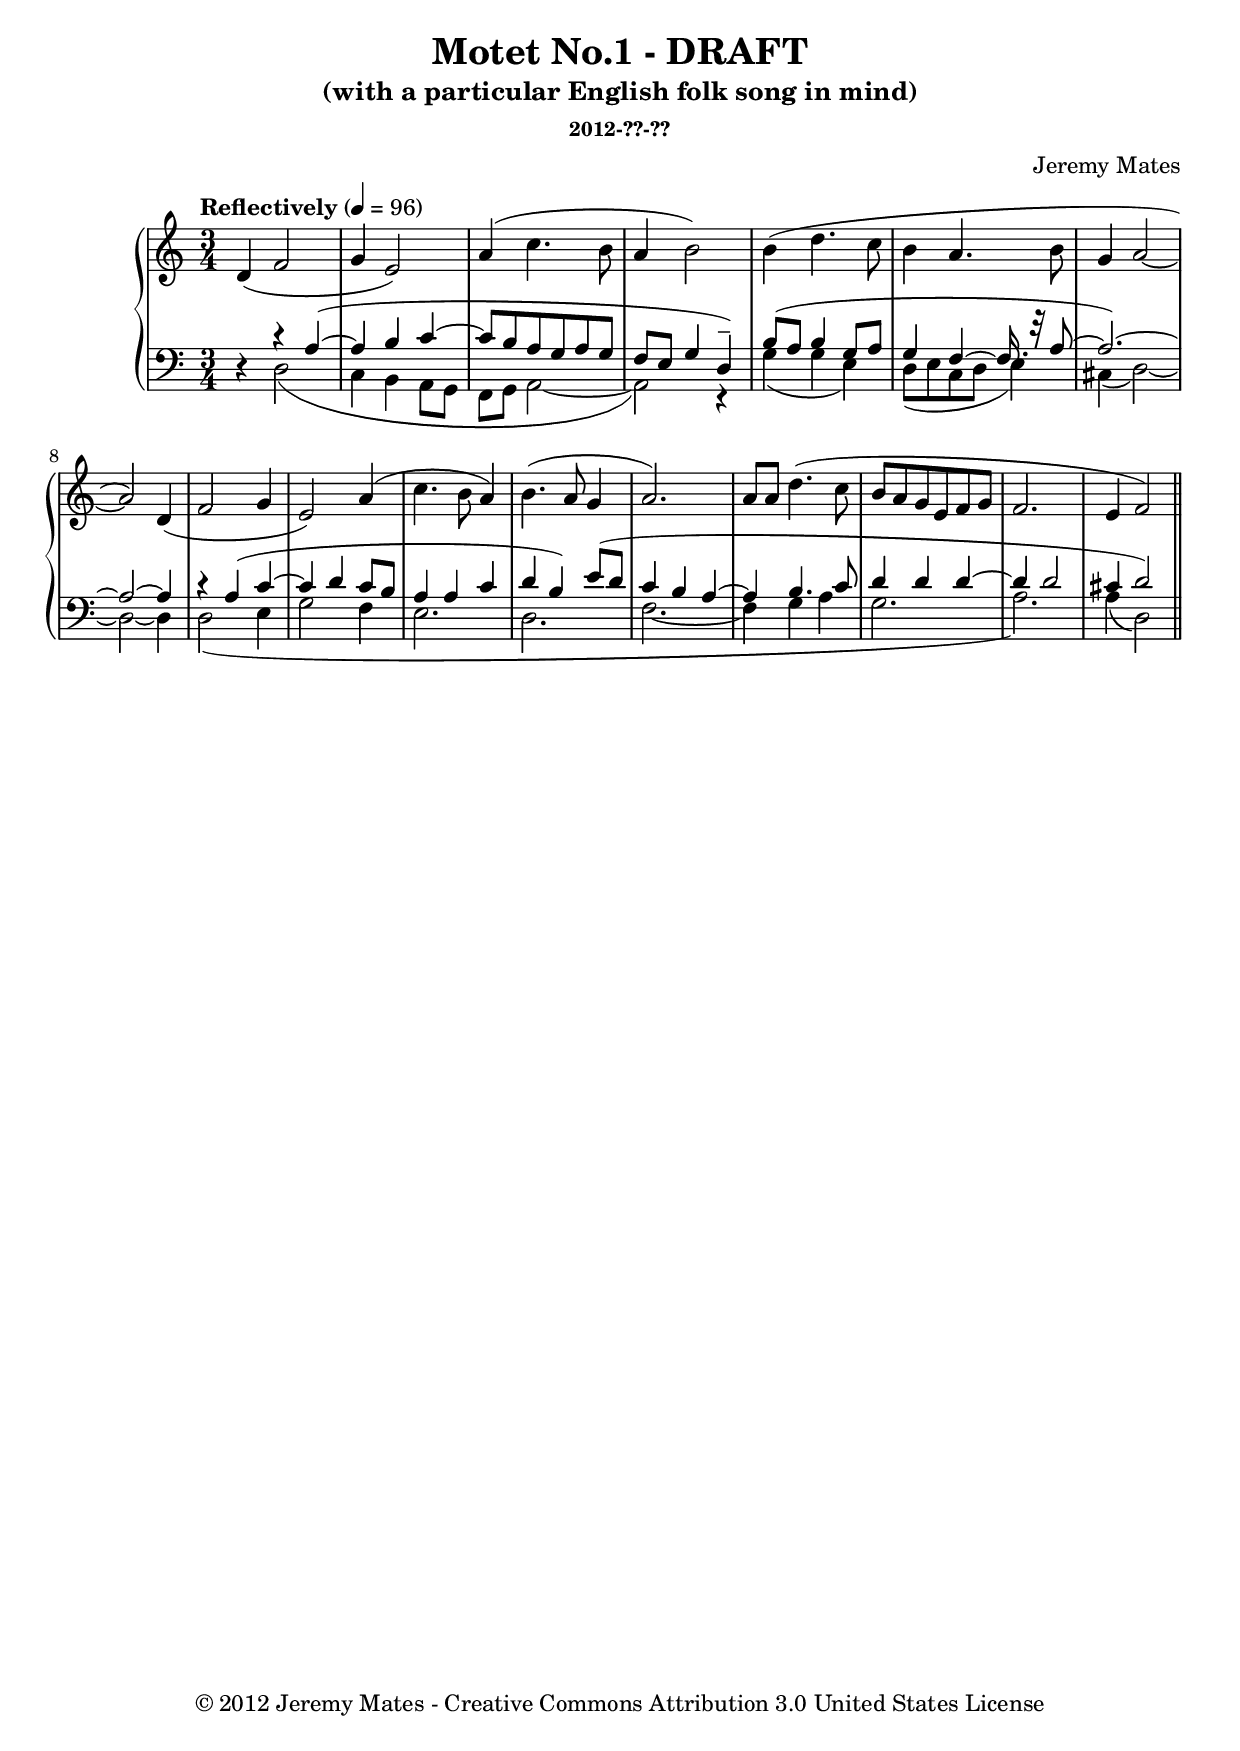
% LilyPond engraving system - http://www.lilypond.org/
%
% XXX 2nd phrase still perhaps needs some adjustments; can either repeat to
% measure two afterwards, or go directly to new 3rd phrase.

\version "2.14.0"

\include "articulate.ly"

#(define-markup-list-command (paragraph layout props args) (markup-list?)
 (interpret-markup-list layout props
   (make-justified-lines-markup-list (cons (make-hspace-markup 2) args))))

\header {
  title       = "Motet No.1 - DRAFT"
  subtitle    = "(with a particular English folk song in mind)"
  composer    = "Jeremy Mates"
  subsubtitle = "2012-??-??"
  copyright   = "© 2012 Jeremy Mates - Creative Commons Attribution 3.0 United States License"
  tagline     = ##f
}

tempoAndStuff = {
  \key d \dorian
  \time 3/4
  \tempo "Reflectively" 4=96
}

altoa = \relative d' {
  d4( f2 
  g4  e2) 
  a4( c4. b8
  a4  b2)			|

  b4( d4. c8
  b4 a4. b8
  g4 a2~
 \set Score.tempoHideNote = ##t
 \tempo 4=84
  a2)
 \tempo 4=96
}

altob = \relative d' {
  d4(				|

  f2 g4
  e2) a4(
  c4. b8 a4)
  b4.( a8 g4			|

  a2.)
  a8 a d4.( c8
  b8 a g e f g
  f2.		|

 \set Score.tempoHideNote = ##t
  e4 \tempo 4=84 f2) \tempo 4=96
}

altoc = \relative g' {
  R2.
}

tenora = \relative c' {
  r4 r a4~(
  a4 b c~ 
  c8 b a g a g
  f8 e g4 d--)		|

  b'8( a b4 g8 a
  g4 f4~f16. r32 a8~
  a2.)~
  a2~
}

tenorb = \relative a {
  a4

  r4 a( c~
  c4 d c8 b
  a4 a c
  d4 b) e8( d		|

  c4 b a~
  a4 b4. c8
  d4 d d~
  d4 d2		|

  cis4 d2)
}

tenorc = \relative c' {
  R2.
}

bassa = \relative c {
  r4 d2(
  c4 b a8 g
  f g a2~
  a2) r4		| 

  g'4( g e)
  d8( e8 c d e4)
  cis4( d2)~
  d2~
}

bassb = \relative c {
  d4

  d2( e4
  g2 f4
  e2.
  d2.

  f2.~
  f4 g4 a
  g2.
  a2.)

  a4( d,2)
}

bassc = \relative d {
  R2.
}

%%%%%%%%%%%%%%%%%%%%%%%%%%%%%%%%%%%%%%%%%%%%%%%%%%%%%%%%%%%%%%%%%%%%%%%%

alto = {
  \tempoAndStuff
  \altoa
  \altob
% \altoc
  \bar "||"
}

tenor = {
  \tempoAndStuff
  \tenora
  \tenorb
% \tenorc
  \bar "||"
}

bass = {
  \tempoAndStuff
  \bassa
  \bassb
% \bassc
  \bar "||"
}

themusic = {
  <<
    \new PianoStaff <<
      \new Staff <<
        \clef treble
        \new Voice = "alto" \alto
      >>
      \new Staff <<
        \clef bass
        \set Staff.printPartCombineTexts = ##f
        \partcombine
        << \tenor >>
        << \bass  >>
      >>
    >>
  >>
}

\score {
  \themusic
  \layout { }
}
\score {
  \unfoldRepeats \articulate { \themusic }
  \midi { }
}
